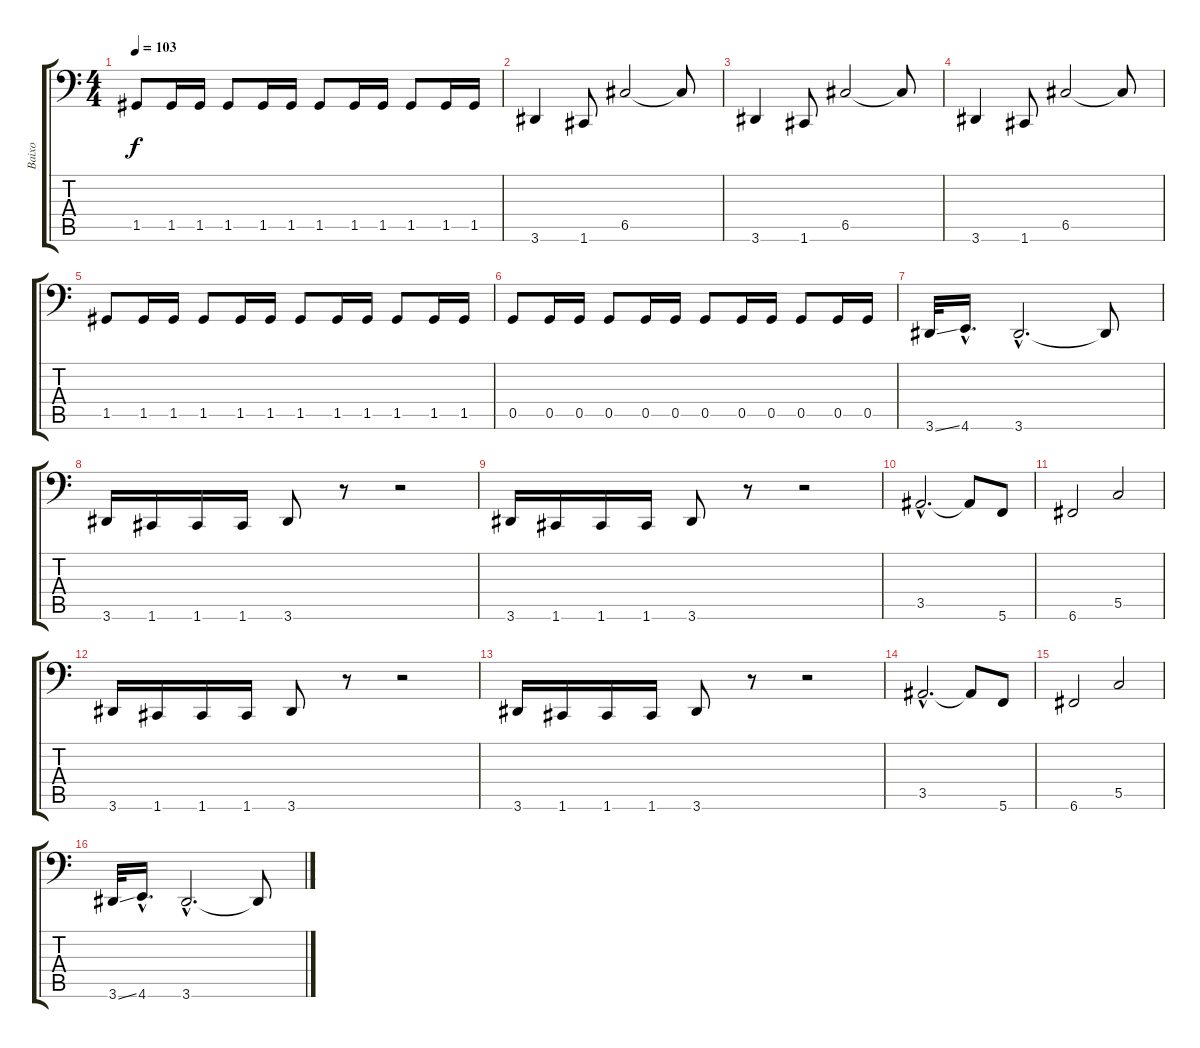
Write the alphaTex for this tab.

\track ("Baixo" "Baixo") {instrument electricbasspick}
\staff {score tabs}
\tuning (E3 C3 G2 C2 G1 C1) {hide}
\ts (4 4)
\tempo 103
\clef f4
\ks c
1.5.8{dy f} 1.5.16 1.5.16 1.5.8 1.5.16 1.5.16 1.5.8 1.5.16 1.5.16 1.5.8 1.5.16 1.5.16 |
3.6.4 1.6.8 6.5.2 6.5{t}.8 |
3.6.4 1.6.8 6.5.2 6.5{t}.8 |
3.6.4 1.6.8 6.5.2 6.5{t}.8 |
1.5.8 1.5.16 1.5.16 1.5.8 1.5.16 1.5.16 1.5.8 1.5.16 1.5.16 1.5.8 1.5.16 1.5.16 |
0.5.8 0.5.16 0.5.16 0.5.8 0.5.16 0.5.16 0.5.8 0.5.16 0.5.16 0.5.8 0.5.16 0.5.16 |
3.6{ss}.32 4.6{hac}.16{d} 3.6{hac}.2{d} 3.6{t}.8 |
3.6.16 1.6.16 1.6.16 1.6.16 3.6.8 r.8 r.2 |
3.6.16 1.6.16 1.6.16 1.6.16 3.6.8 r.8 r.2 |
3.5{hac}.2{d} 3.5{t}.8 5.6.8 |
6.6.2 5.5.2 |
3.6.16 1.6.16 1.6.16 1.6.16 3.6.8 r.8 r.2 |
3.6.16 1.6.16 1.6.16 1.6.16 3.6.8 r.8 r.2 |
3.5{hac}.2{d} 3.5{t}.8 5.6.8 |
6.6.2 5.5.2 |
3.6{ss}.32 4.6{hac}.16{d} 3.6{hac}.2{d} 3.6{t}.8
